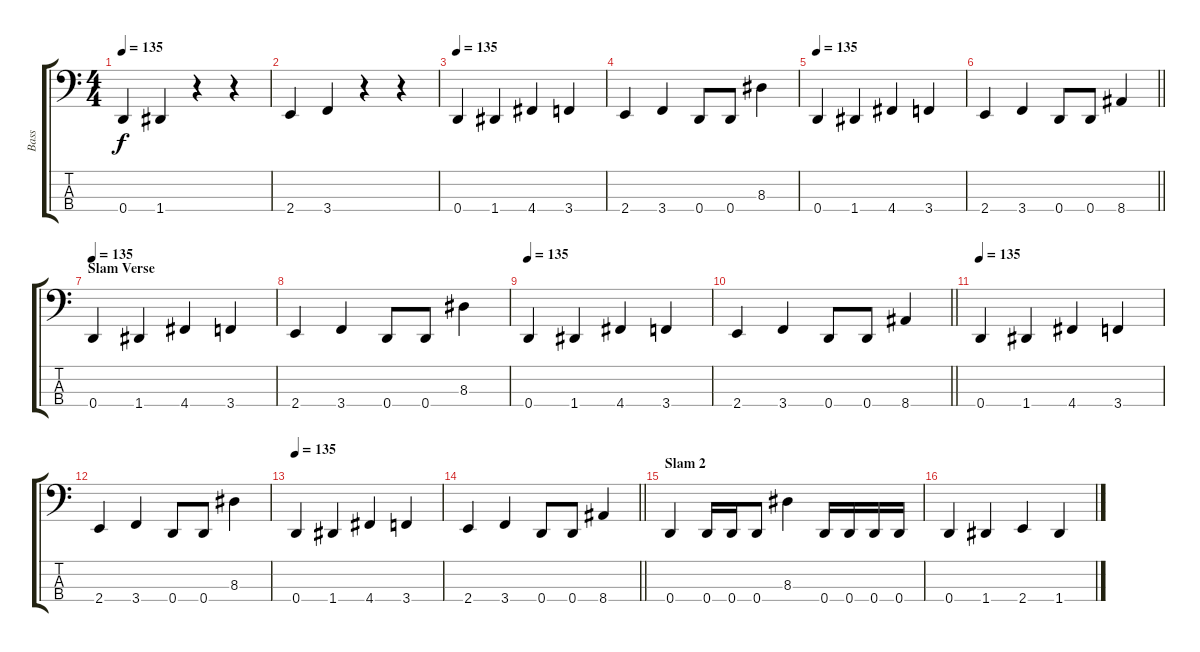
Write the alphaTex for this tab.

\track ("Bass" "Bass") {instrument electricbassfinger}
\staff {score tabs}
\tuning (F2 C2 G1 D1) {hide}
\ts (4 4)
\tempo 135
\clef f4
\ks c
0.4.4{dy f} 1.4.4 r.4 r.4 |
2.4.4 3.4.4 r.4 r.4 |
\tempo 135
0.4.4 1.4.4 4.4.4 3.4.4 |
2.4.4 3.4.4 0.4.8 0.4.8 8.3.4 |
\tempo 135
0.4.4 1.4.4 4.4.4 3.4.4 |
\barLineRight lightlight
2.4.4 3.4.4 0.4.8 0.4.8 8.4.4 |
\section ("" "Slam Verse ")
\tempo 135
0.4.4 1.4.4 4.4.4 3.4.4 |
2.4.4 3.4.4 0.4.8 0.4.8 8.3.4 |
\tempo 135
0.4.4 1.4.4 4.4.4 3.4.4 |
\barLineRight lightlight
2.4.4 3.4.4 0.4.8 0.4.8 8.4.4 |
\tempo 135
0.4.4 1.4.4 4.4.4 3.4.4 |
2.4.4 3.4.4 0.4.8 0.4.8 8.3.4 |
\tempo 135
0.4.4 1.4.4 4.4.4 3.4.4 |
\barLineRight lightlight
2.4.4 3.4.4 0.4.8 0.4.8 8.4.4 |
\section ("" "Slam 2")
0.4.4 0.4.16 0.4.16 0.4.8 8.3.4 0.4.16 0.4.16 0.4.16 0.4.16 |
0.4.4 1.4.4 2.4.4 1.4.4
